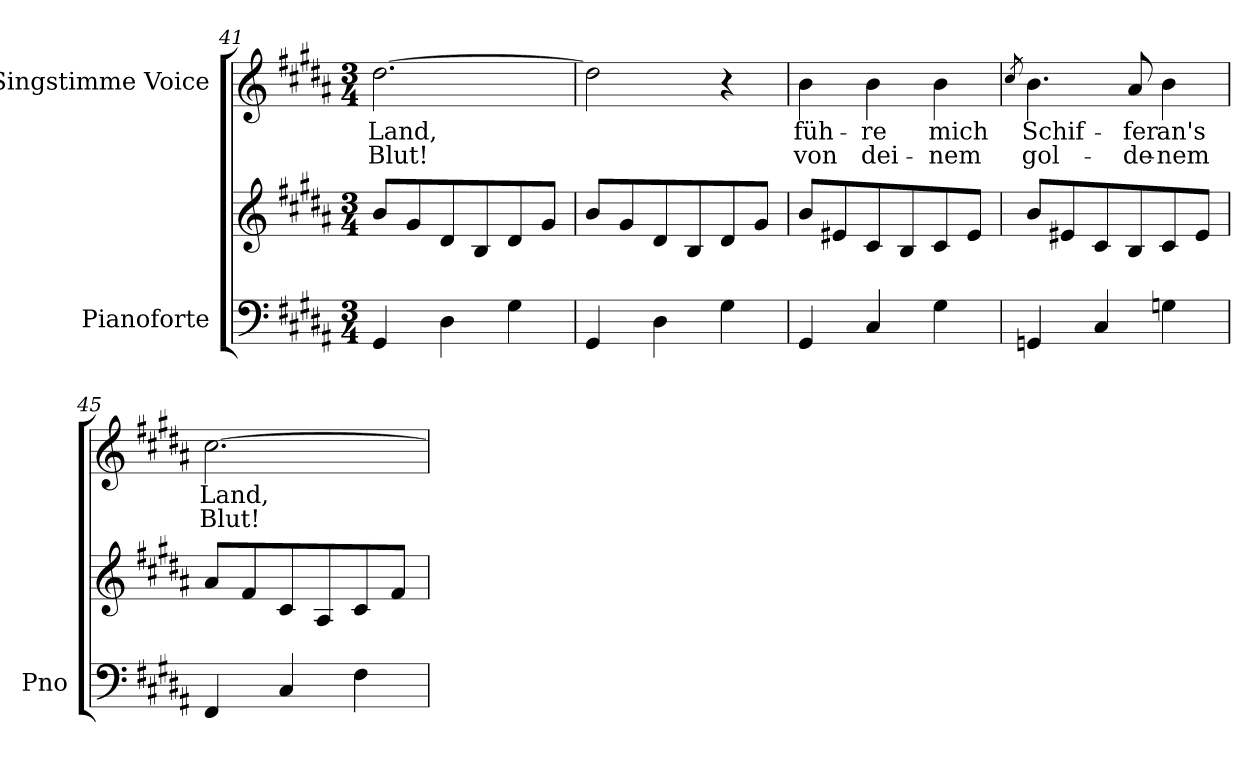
**kern	**kern	**kern	**text	**text
*part2	*part2	*part1	*part1	*part1
*staff3	*staff2	*staff1	*staff1	*staff1
*I"Pianoforte	*	*I"Singstimme Voice	*	*
*I'Pno	*	*	*	*
*clefF4	*clefG2	*clefG2	*	*
*k[f#c#g#d#a#]	*k[f#c#g#d#a#]	*k[f#c#g#d#a#]	*	*
*M3/4	*M3/4	*M3/4	*	*
=41	=41	=41	=41	=41
!	!	!	!LO:LY:b	!LO:LY:b
4GG#/	8b/L	[2.dd#\	Land,	Blut!
.	8g#/	.	.	.
4D#\	8d#/	.	.	.
.	8B/	.	.	.
4G#\	8d#/	.	.	.
.	8g#/J	.	.	.
=42	=42	=42	=42	=42
4GG#/	8b/L	2dd#\]	.	.
.	8g#/	.	.	.
4D#\	8d#/	.	.	.
.	8B/	.	.	.
4G#\	8d#/	4r	.	.
.	8g#/J	.	.	.
!!LO:LB:g=z
=43	=43	=43	=43	=43
!	!	!	!LO:LY:b	!LO:LY:b
4GG#/	8b/L	4b\	füh-	von
.	8e#X/	.	.	.
!	!	!	!LO:LY:b	!LO:LY:b
4C#/	8c#/	4b\	-re	dei-
.	8B/	.	.	.
!	!	!	!LO:LY:b	!LO:LY:b
4G#\	8c#/	4b\	mich	-nem
.	8e#/J	.	.	.
=44	=44	=44	=44	=44
.	.	8qcc#/	.	.
!	!	!	!LO:LY:b	!LO:LY:b
4GGn/	8b/L	4.b\	Schif-	gol-
.	8e#X/	.	.	.
4C#/	8c#/	.	.	.
!	!	!	!LO:LY:b	!LO:LY:b
.	8B/	8a#/	-fer	-de-
!	!	!	!LO:LY:b	!LO:LY:b
4Gn\	8c#/	4b\	an's	-nem
.	8e#/J	.	.	.
!!LO:LB:g=z
=45	=45	=45	=45	=45
!	!	!	!LO:LY:b	!LO:LY:b
4FF#/	8a#/L	[2.cc#\	Land,	Blut!
.	8f#/	.	.	.
4C#/	8c#/	.	.	.
.	8A#/	.	.	.
4F#\	8c#/	.	.	.
.	8f#/J	.	.	.
=	=	=	=	=
*-	*-	*-	*-	*-
